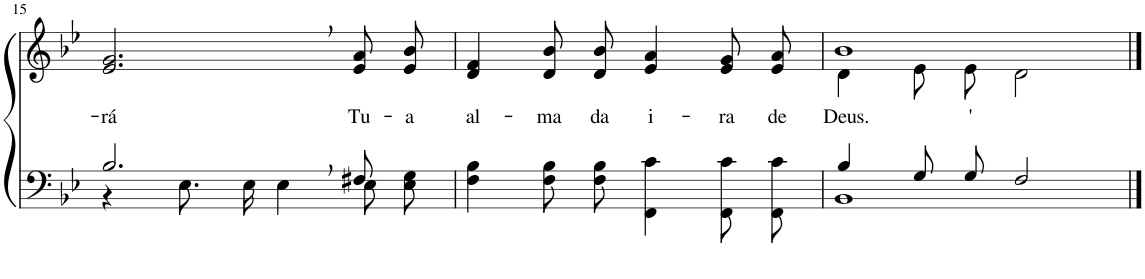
**kern	**kern	**text
*part2	*part1	*part1
*staff2	*staff1	*staff1
*I"Parte III e IV	*I"Parte I e II	*
!!LO:PB:g=z
*clefF4	*clefG2	*
*Trd-1c-2	*Trd-1c-2	*
*k[b-e-]	*k[b-e-]	*
*M4/4	*M4/4	*
=15	=15	=15
*^	*	*
!	!	!	!LO:LY:b
2.B-,/	4r	2.e-/, 2.g/,	-rá
.	8.E-\L	.	.
.	16E-\Jk	.	.
.	4E-\	.	.
!	!	!	!LO:LY:b
8F#X/	8E-\L	8e-/ 8a/L	Tu-
!	!	!	!LO:LY:b
8ryy	8E-\ 8G\J	8e-/ 8b-/J	-a
=16	=16	=16	=16
!	!	!	!LO:LY:b
*v	*v	*	*
4F\ 4B-\	4d/ 4f/	al-
!	!	!LO:LY:b
8F\ 8B-\L	8d/ 8b-/L	-ma
!	!	!LO:LY:b
8F\ 8B-\J	8d/ 8b-/J	da
!	!	!LO:LY:b
4FF\ 4c\	4e-/ 4a/	i-
!	!	!LO:LY:b
8FF\ 8c\L	8e-/ 8g/L	-ra
!	!	!LO:LY:b
8FF\ 8c\J	8e-/ 8a/J	de
=17	=17	=17
*^	*^	*
!	!	!	!	!LO:LY:b
4B-/	1BB-	1b-	4d\	Deus.
8G/L	.	.	8e-\L	.
!	!	!	!	!LO:LY:b
8G/J	.	.	8e-\J	'
2F/	.	.	2d\	.
*v	*v	*	*	*
*	*v	*v	*
==	==	==
*-	*-	*-
